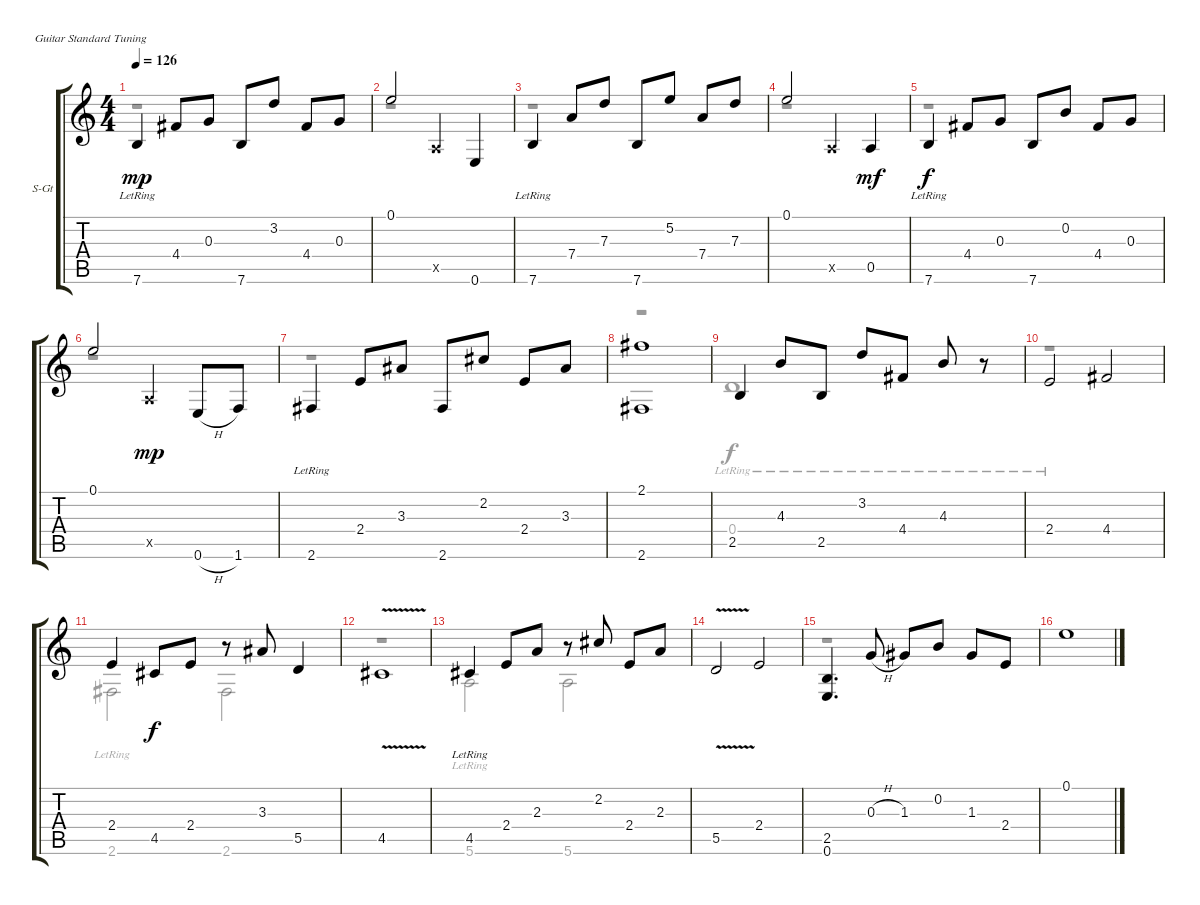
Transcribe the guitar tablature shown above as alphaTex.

\bracketExtendMode groupsimilarinstruments
\firstSystemTrackNameOrientation horizontal
\otherSystemsTrackNameOrientation horizontal
\track ("Guitar" "S-Gt") {instrument acousticguitarsteel}
\staff {score tabs}
\tuning (E4 B3 G3 D3 A2 E2)
\voice
\ts (4 4)
\tempo 126
\clef g2
\ks c
7.6{lr}.4{dy mp} 4.4.8 0.3.8 7.6.8 3.2.8 4.4.8 0.3.8 |
0.1.2 0.5{x}.4 0.6.4 |
7.6{lr}.4 7.4.8 7.3.8 7.6.8 5.2.8 7.4.8 7.3.8 |
0.1.2 0.5{x}.4 0.5.4{dy mf} |
7.6{lr}.4{dy f} 4.4.8 0.3.8 7.6.8 0.2.8 4.4.8 0.3.8 |
0.1.2 0.5{x}.4{dy mp} 0.6{h}.8 1.6.8 |
2.6{lr}.4 2.4.8 3.3.8 2.6.8 2.2.8 2.4.8 3.3.8 |
(2.1 2.6).1 |
2.5.4 4.3.8 2.5.8 3.2.8 4.4.8 4.3.8 r.8 |
2.4.2 4.4.2 |
2.4.4 4.5.8{dy f} 2.4.8 r.8 3.3.8 5.5.4 |
4.5{v}.1 |
4.5{lr}.4 2.4.8 2.3.8 r.8 2.2.8 2.4.8 2.3.8 |
5.5{v}.2 2.4.2 |
(0.6 2.5).4{d} 0.3{h}.8 1.3.8 0.2.8 1.3.8 2.4.8 |
0.1.1
\voice
\clef g2
\ottava regular
\simile none
\ks c
r.1{dy mf} |
r.1 |
r.1 |
r.1 |
r.1 |
r.1 |
r.1 |
r.1 |
0.4{lr}.1{dy f} |
r.1 |
2.6{lr}.2 2.6.2 |
r.1 |
5.6{lr}.2 5.6.2 |
|
r.1 |
